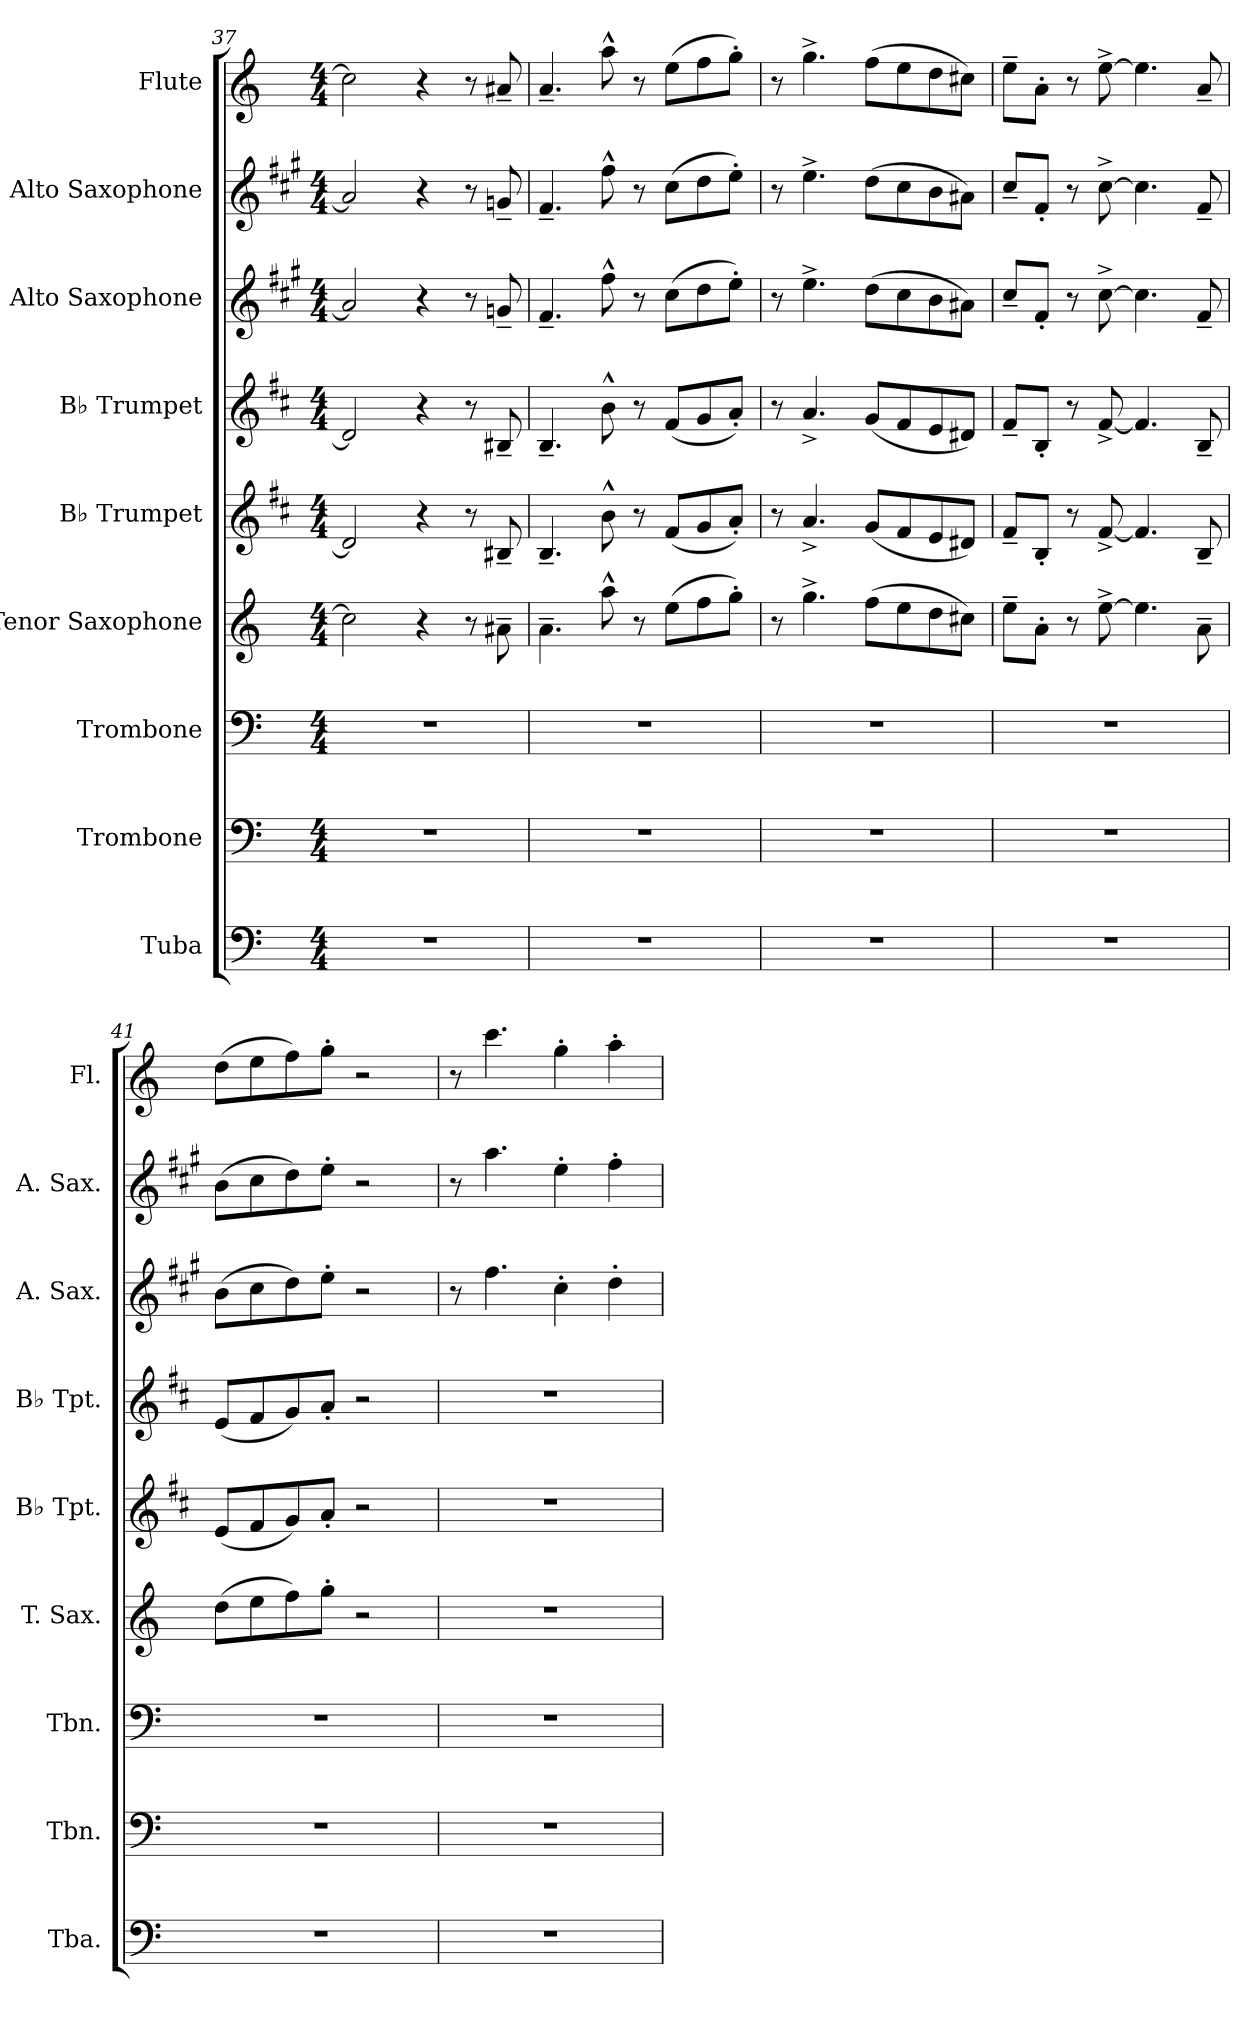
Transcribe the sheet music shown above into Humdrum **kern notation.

**kern	**kern	**kern	**kern	**kern	**kern	**kern	**kern	**kern
*part9	*part8	*part7	*part6	*part5	*part4	*part3	*part2	*part1
*staff9	*staff8	*staff7	*staff6	*staff5	*staff4	*staff3	*staff2	*staff1
*I"Tuba	*I"Trombone	*I"Trombone	*I"Tenor Saxophone	*I"B♭ Trumpet	*I"B♭ Trumpet	*I"Alto Saxophone	*I"Alto Saxophone	*I"Flute
*I'Tba.	*I'Tbn.	*I'Tbn.	*I'T. Sax.	*I'B♭ Tpt.	*I'B♭ Tpt.	*I'A. Sax.	*I'A. Sax.	*I'Fl.
*clefF4	*clefF4	*clefF4	*clefG2	*clefG2	*clefG2	*clefG2	*clefG2	*clefG2
*	*	*	*ITrd8c14	*ITrd1c2	*ITrd1c2	*ITrd5c9	*ITrd5c9	*
*k[]	*k[]	*k[]	*k[]	*k[]	*k[]	*k[]	*k[]	*k[]
*M4/4	*M4/4	*M4/4	*M4/4	*M4/4	*M4/4	*M4/4	*M4/4	*M4/4
=37	=37	=37	=37	=37	=37	=37	=37	=37
1r	1r	1r	2c#\]	2c#/]	2c#/]	2c#/]	2c#/]	2cc#\]
.	.	.	4r	4r	4r	4r	4r	4r
.	.	.	8r	8r	8r	8r	8r	8r
.	.	.	8A#X~\	8A#X~/	8A#X~/	8B-X~/	8B-X~/	8a#X~/
=38	=38	=38	=38	=38	=38	=38	=38	=38
1r	1r	1r	4.A~\	4.A~/	4.A~/	4.A~/	4.A~/	4.a~/
.	.	.	8a^^\	8a^^\	8a^^\	8a^^\	8a^^\	8aa^^\
.	.	.	8r	8r	8r	8r	8r	8r
.	.	.	(8e\L	(8e/L	(8e/L	(8e\L	(8e\L	(8ee\L
.	.	.	8f\	8f/	8f/	8f\	8f\	8ff\
.	.	.	8g'\J)	8g'/J)	8g'/J)	8g'\J)	8g'\J)	8gg'\J)
=39	=39	=39	=39	=39	=39	=39	=39	=39
1r	1r	1r	8r	8r	8r	8r	8r	8r
.	.	.	4.g^\	4.g^/	4.g^/	4.g^\	4.g^\	4.gg^\
.	.	.	(8f\L	(8f/L	(8f/L	(8f\L	(8f\L	(8ff\L
.	.	.	8e\	8e/	8e/	8e\	8e\	8ee\
.	.	.	8d\	8d/	8d/	8d\	8d\	8dd\
.	.	.	8c#X\J)	8c#X/J)	8c#X/J)	8c#X\J)	8c#X\J)	8cc#X\J)
=40	=40	=40	=40	=40	=40	=40	=40	=40
1r	1r	1r	8e~\L	8e~/L	8e~/L	8e~/L	8e~/L	8ee~\L
.	.	.	8A'\J	8A'/J	8A'/J	8A'/J	8A'/J	8a'\J
.	.	.	8r	8r	8r	8r	8r	8r
.	.	.	[8e^\	[8e^/	[8e^/	[8e^\	[8e^\	[8ee^\
.	.	.	4.e\]	4.e/]	4.e/]	4.e\]	4.e\]	4.ee\]
.	.	.	8A~\	8A~/	8A~/	8A~/	8A~/	8a~/
!!LO:PB:g=z
=41	=41	=41	=41	=41	=41	=41	=41	=41
1r	1r	1r	(8d\L	(8d/L	(8d/L	(8d\L	(8d\L	(8dd\L
.	.	.	8e\	8e/	8e/	8e\	8e\	8ee\
.	.	.	8f\)	8f/)	8f/)	8f\)	8f\)	8ff\)
.	.	.	8g'\J	8g'/J	8g'/J	8g'\J	8g'\J	8gg'\J
.	.	.	2r	2r	2r	2r	2r	2r
=42	=42	=42	=42	=42	=42	=42	=42	=42
1r	1r	1r	1r	1r	1r	8r	8r	8r
.	.	.	.	.	.	4.a\	4.cc\	4.ccc\
.	.	.	.	.	.	4e'\	4g'\	4gg'\
.	.	.	.	.	.	4f'\	4a'\	4aa'\
=	=	=	=	=	=	=	=	=
*-	*-	*-	*-	*-	*-	*-	*-	*-
